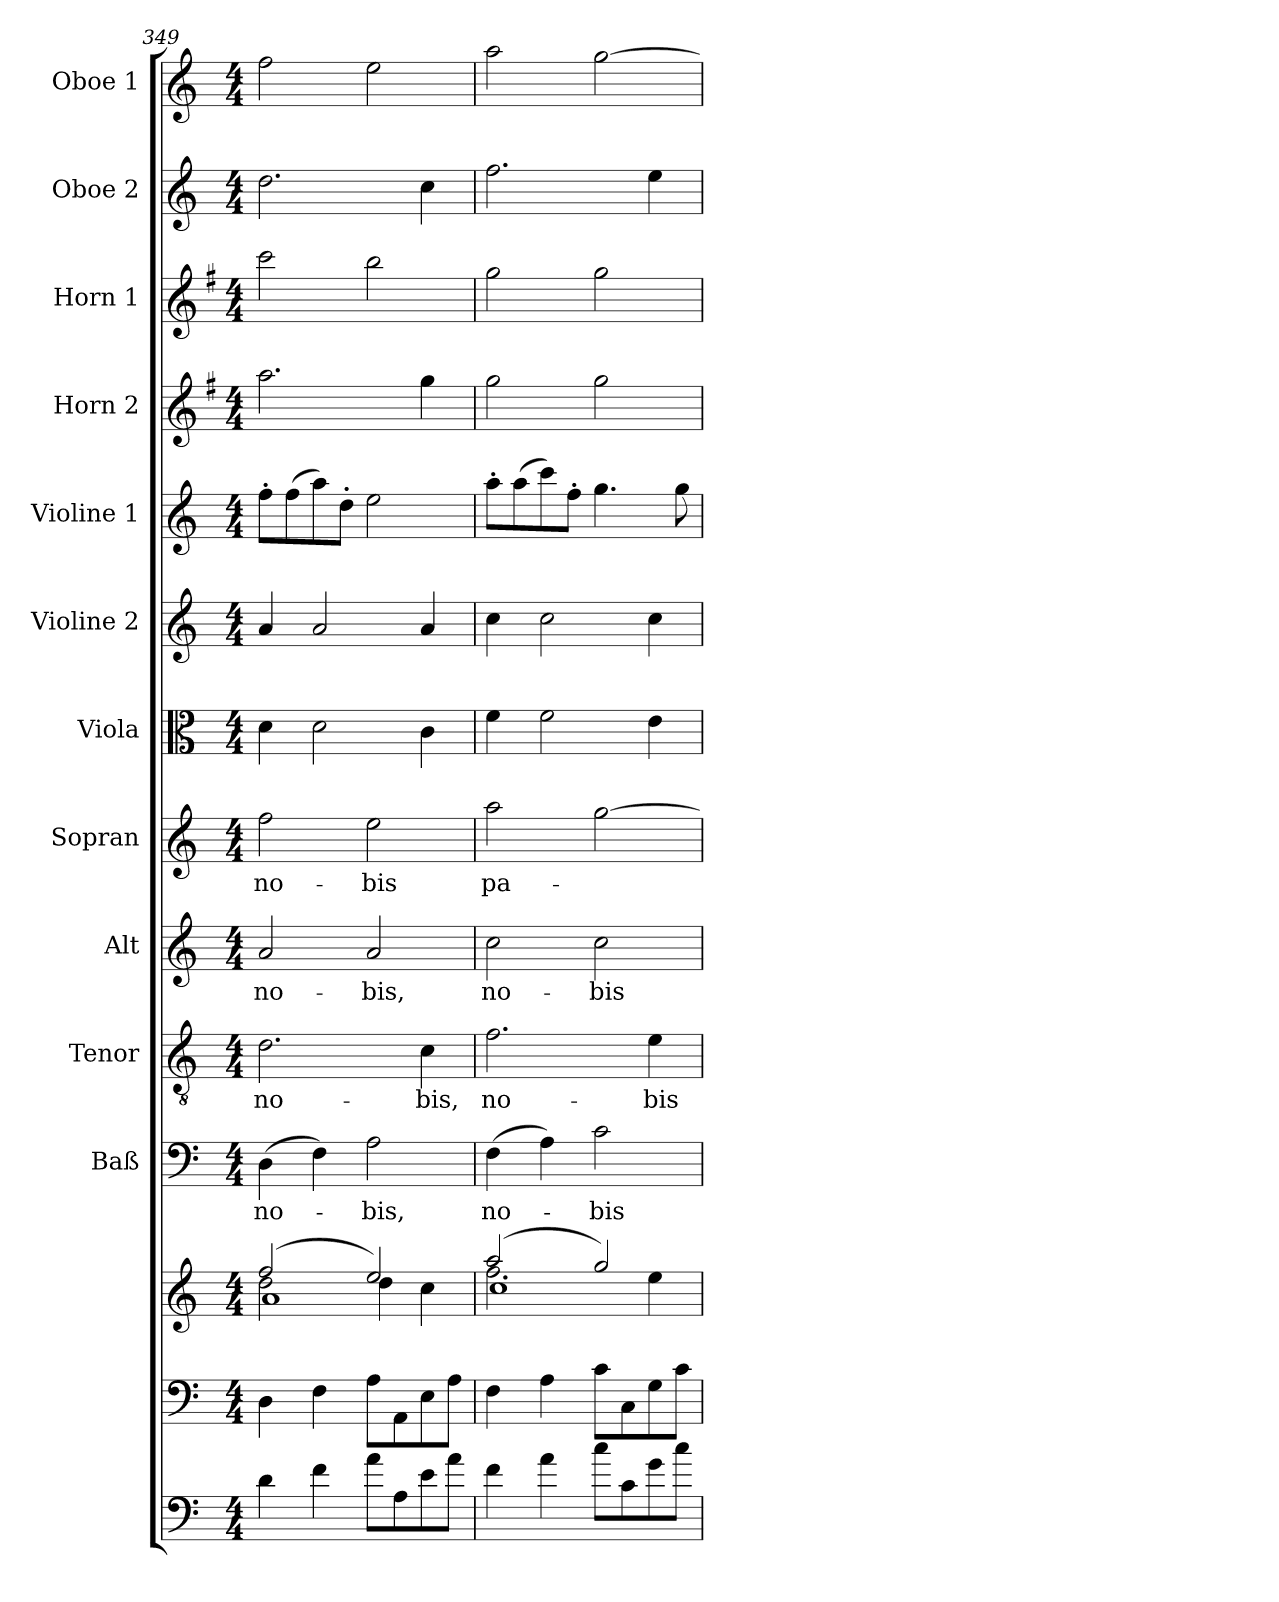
**kern	**kern	**kern	**kern	**text	**kern	**text	**kern	**text	**kern	**text	**kern	**kern	**kern	**kern	**kern	**kern	**kern
*part13	*part12	*part12	*part11	*part11	*part10	*part10	*part9	*part9	*part8	*part8	*part7	*part6	*part5	*part4	*part3	*part2	*part1
*staff14	*staff13	*staff12	*staff11	*staff11	*staff10	*staff10	*staff9	*staff9	*staff8	*staff8	*staff7	*staff6	*staff5	*staff4	*staff3	*staff2	*staff1
*	*	*	*I"Baß	*	*I"Tenor	*	*I"Alt	*	*I"Sopran	*	*I"Viola	*I"Violine 2	*I"Violine 1	*I"Horn 2	*I"Horn 1	*I"Oboe 2	*I"Oboe 1
*	*	*	*I'Baß	*	*I'Ten	*	*I'Alt	*	*I'Sop	*	*I'Vla.	*I'Vln. 2	*I'Vln. 1	*I'Hrn. 2	*I'Hrn. 1	*I'Ob. 2	*I'Ob. 1
*clefF4	*clefF4	*clefG2	*clefF4	*	*clefGv2	*	*clefG2	*	*clefG2	*	*clefC3	*clefG2	*clefG2	*clefG2	*clefG2	*clefG2	*clefG2
*ITrd7c12	*	*	*	*	*	*	*	*	*	*	*	*	*	*ITrd4c7	*ITrd4c7	*	*
*k[]	*k[]	*k[]	*k[]	*	*k[]	*	*k[]	*	*k[]	*	*k[]	*k[]	*k[]	*k[]	*k[]	*k[]	*k[]
*C:	*C:	*C:	*C:	*	*C:	*	*C:	*	*C:	*	*C:	*C:	*C:	*C:	*C:	*C:	*C:
*M4/4	*M4/4	*M4/4	*M4/4	*	*M4/4	*	*M4/4	*	*M4/4	*	*M4/4	*M4/4	*M4/4	*M4/4	*M4/4	*M4/4	*M4/4
=349	=349	=349	=349	=349	=349	=349	=349	=349	=349	=349	=349	=349	=349	=349	=349	=349	=349
*	*	*^	*	*	*	*	*	*	*	*	*	*	*	*	*	*	*
*	*	*	*^	*	*	*	*	*	*	*	*	*	*	*	*	*	*	*
!	!	!	!	!	!	!LO:LY:b	!	!LO:LY:b	!	!LO:LY:b	!	!LO:LY:b	!	!	!	!	!	!	!
4D\	4D\	(2ff/	2dd\	1a	(>4D\	no-	2.d\	no-	2a/	no-	2ff\	no-	4d\	4a/	8ff'>\L	2.dd\	2ff\	2.dd\	2ff\
.	.	.	.	.	.	.	.	.	.	.	.	.	.	.	(>8ff\	.	.	.	.
4F\	4F\	.	.	.	4F\)	.	.	.	.	.	.	.	2d\	2a/	8aa\)	.	.	.	.
.	.	.	.	.	.	.	.	.	.	.	.	.	.	.	8dd'>\J	.	.	.	.
!	!	!	!	!	!	!LO:LY:b	!	!	!	!LO:LY:b	!	!LO:LY:b	!	!	!	!	!	!	!
8A\L	8A\L	2ee/)	4dd\	.	2A\	-bis,	.	.	2a/	-bis,	2ee\	-bis	.	.	2ee\	.	2ee\	.	2ee\
8AA\	8AA\	.	.	.	.	.	.	.	.	.	.	.	.	.	.	.	.	.	.
!	!	!	!	!	!	!	!	!LO:LY:b	!	!	!	!	!	!	!	!	!	!	!
8E\	8E\	.	4cc\	.	.	.	4c\	-bis,	.	.	.	.	4c\	4a/	.	4cc\	.	4cc\	.
8A\J	8A\J	.	.	.	.	.	.	.	.	.	.	.	.	.	.	.	.	.	.
!!LO:PB:g=z
=350	=350	=350	=350	=350	=350	=350	=350	=350	=350	=350	=350	=350	=350	=350	=350	=350	=350	=350	=350
!	!	!	!	!	!	!LO:LY:b	!	!LO:LY:b	!	!LO:LY:b	!	!LO:LY:b	!	!	!	!	!	!	!
4F\	4F\	(2aa/	2.ff\	1cc	(>4F\	no-	2.f\	no-	2cc\	no-	2aa\	pa-	4f\	4cc\	8aa'>\L	2cc\	2cc\	2.ff\	2aa\
.	.	.	.	.	.	.	.	.	.	.	.	.	.	.	(>8aa\	.	.	.	.
4A\	4A\	.	.	.	4A\)	.	.	.	.	.	.	.	2f\	2cc\	8ccc\)	.	.	.	.
.	.	.	.	.	.	.	.	.	.	.	.	.	.	.	8ff'>\J	.	.	.	.
!	!	!	!	!	!	!LO:LY:b	!	!	!	!LO:LY:b	!	!	!	!	!	!	!	!	!
8c\L	8c\L	2gg/)	.	.	2c\	-bis	.	.	2cc\	-bis	[2gg\	.	.	.	4.gg\	2cc\	2cc\	.	[2gg\
8C\	8C\	.	.	.	.	.	.	.	.	.	.	.	.	.	.	.	.	.	.
!	!	!	!	!	!	!	!	!LO:LY:b	!	!	!	!	!	!	!	!	!	!	!
8G\	8G\	.	4ee\	.	.	.	4e\	-bis	.	.	.	.	4e\	4cc\	.	.	.	4ee\	.
8c\J	8c\J	.	.	.	.	.	.	.	.	.	.	.	.	.	8gg\	.	.	.	.
*	*	*v	*v	*v	*	*	*	*	*	*	*	*	*	*	*	*	*	*	*
=	=	=	=	=	=	=	=	=	=	=	=	=	=	=	=	=	=
*-	*-	*-	*-	*-	*-	*-	*-	*-	*-	*-	*-	*-	*-	*-	*-	*-	*-
